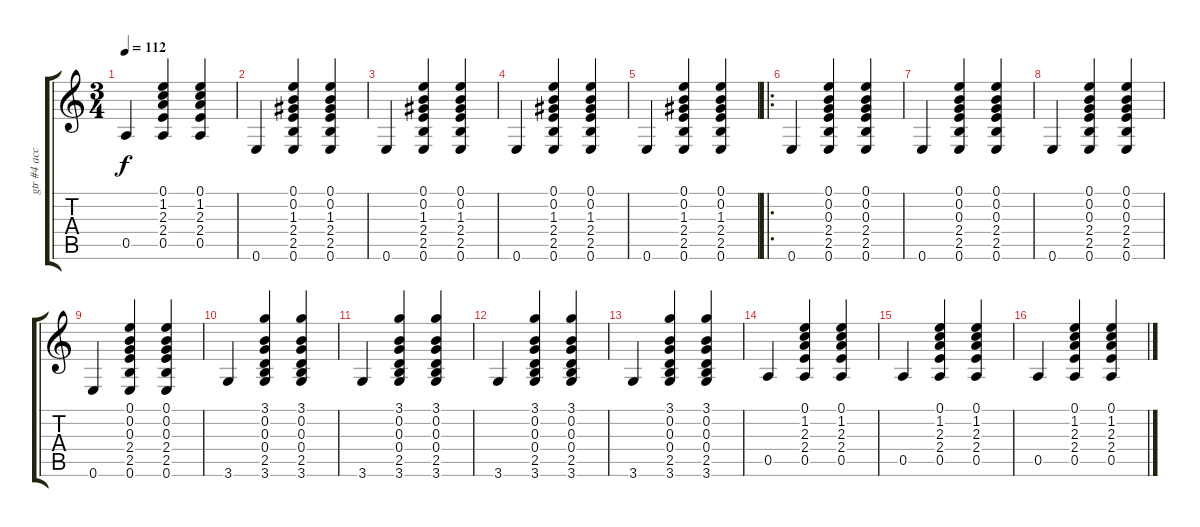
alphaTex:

\track ("gtr #4 acc" "gtr #4 acc") {instrument acousticguitarsteel}
\staff {score tabs}
\tuning (E4 B3 G3 D3 A2 E2) {hide}
\ts (3 4)
\tempo 112
\clef g2
\ks c
0.5.4{dy f} (0.1 1.2 2.3 2.4 0.5).4 (0.1 1.2 2.3 2.4 0.5).4 |
0.6.4 (0.1 0.2 1.3 2.4 2.5 0.6).4 (0.1 0.2 1.3 2.4 2.5 0.6).4 |
0.6.4 (0.1 0.2 1.3 2.4 2.5 0.6).4 (0.1 0.2 1.3 2.4 2.5 0.6).4 |
0.6.4 (0.1 0.2 1.3 2.4 2.5 0.6).4 (0.1 0.2 1.3 2.4 2.5 0.6).4 |
0.6.4 (0.1 0.2 1.3 2.4 2.5 0.6).4 (0.1 0.2 1.3 2.4 2.5 0.6).4 |
\ro
0.6.4 (0.1 0.2 0.3 2.4 2.5 0.6).4 (0.1 0.2 0.3 2.4 2.5 0.6).4 |
0.6.4 (0.1 0.2 0.3 2.4 2.5 0.6).4 (0.1 0.2 0.3 2.4 2.5 0.6).4 |
0.6.4 (0.1 0.2 0.3 2.4 2.5 0.6).4 (0.1 0.2 0.3 2.4 2.5 0.6).4 |
0.6.4 (0.1 0.2 0.3 2.4 2.5 0.6).4 (0.1 0.2 0.3 2.4 2.5 0.6).4 |
3.6.4 (3.1 0.2 0.3 0.4 2.5 3.6).4 (3.1 0.2 0.3 0.4 2.5 3.6).4 |
3.6.4 (3.1 0.2 0.3 0.4 2.5 3.6).4 (3.1 0.2 0.3 0.4 2.5 3.6).4 |
3.6.4 (3.1 0.2 0.3 0.4 2.5 3.6).4 (3.1 0.2 0.3 0.4 2.5 3.6).4 |
3.6.4 (3.1 0.2 0.3 0.4 2.5 3.6).4 (3.1 0.2 0.3 0.4 2.5 3.6).4 |
0.5.4 (0.1 1.2 2.3 2.4 0.5).4 (0.1 1.2 2.3 2.4 0.5).4 |
0.5.4 (0.1 1.2 2.3 2.4 0.5).4 (0.1 1.2 2.3 2.4 0.5).4 |
0.5.4 (0.1 1.2 2.3 2.4 0.5).4 (0.1 1.2 2.3 2.4 0.5).4
